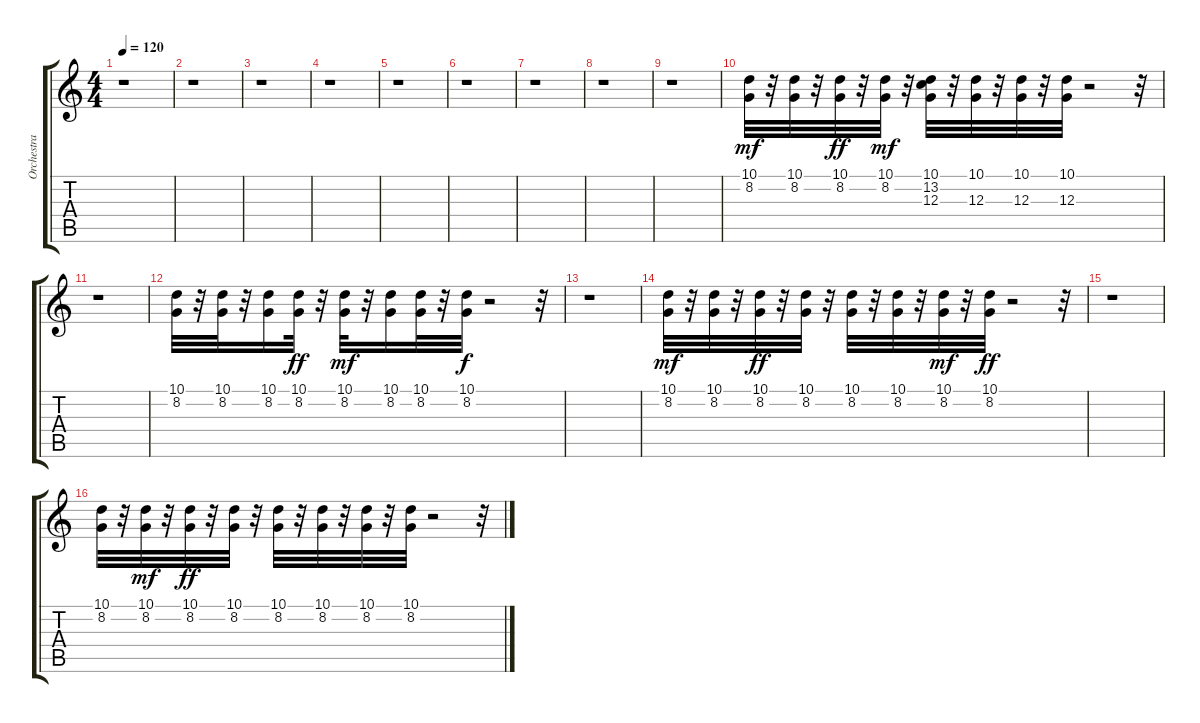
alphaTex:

\track ("Orchestra Hit" "Orchestra ") {instrument orchestrahit}
\staff {score tabs}
\tuning (E4 B3 G3 D3 A2 E2) {hide}
\ts (4 4)
\tempo 120
\clef g2
\ks c
r.1{dy f} |
r.1 |
r.1 |
r.1 |
r.1 |
r.1 |
r.1 |
r.1 |
r.1 |
(10.1 8.2).32{dy mf} r.32 (10.1 8.2).32 r.32 (10.1 8.2).32{dy ff} r.32 (10.1 8.2).32{dy mf} r.32 (10.1 13.2 12.3).32 r.32 (10.1 12.3).32 r.32 (10.1 12.3).32 r.32 (10.1 12.3).32 r.2 r.32 |
r.1 |
(10.1 8.2).32 r.32 (10.1 8.2).32 r.32 (10.1 8.2).16 (10.1 8.2).32{dy ff} r.32 (10.1 8.2).32{dy mf} r.32 (10.1 8.2).16 (10.1 8.2).32 r.32 (10.1 8.2).32{dy f} r.2 r.32 |
r.1 |
(10.1 8.2).32{dy mf} r.32 (10.1 8.2).32 r.32 (10.1 8.2).32{dy ff} r.32 (10.1 8.2).32 r.32 (10.1 8.2).32 r.32 (10.1 8.2).32 r.32 (10.1 8.2).32{dy mf} r.32 (10.1 8.2).32{dy ff} r.2 r.32 |
r.1 |
(10.1 8.2).32 r.32 (10.1 8.2).32{dy mf} r.32 (10.1 8.2).32{dy ff} r.32 (10.1 8.2).32 r.32 (10.1 8.2).32 r.32 (10.1 8.2).32 r.32 (10.1 8.2).32 r.32 (10.1 8.2).32 r.2 r.32
